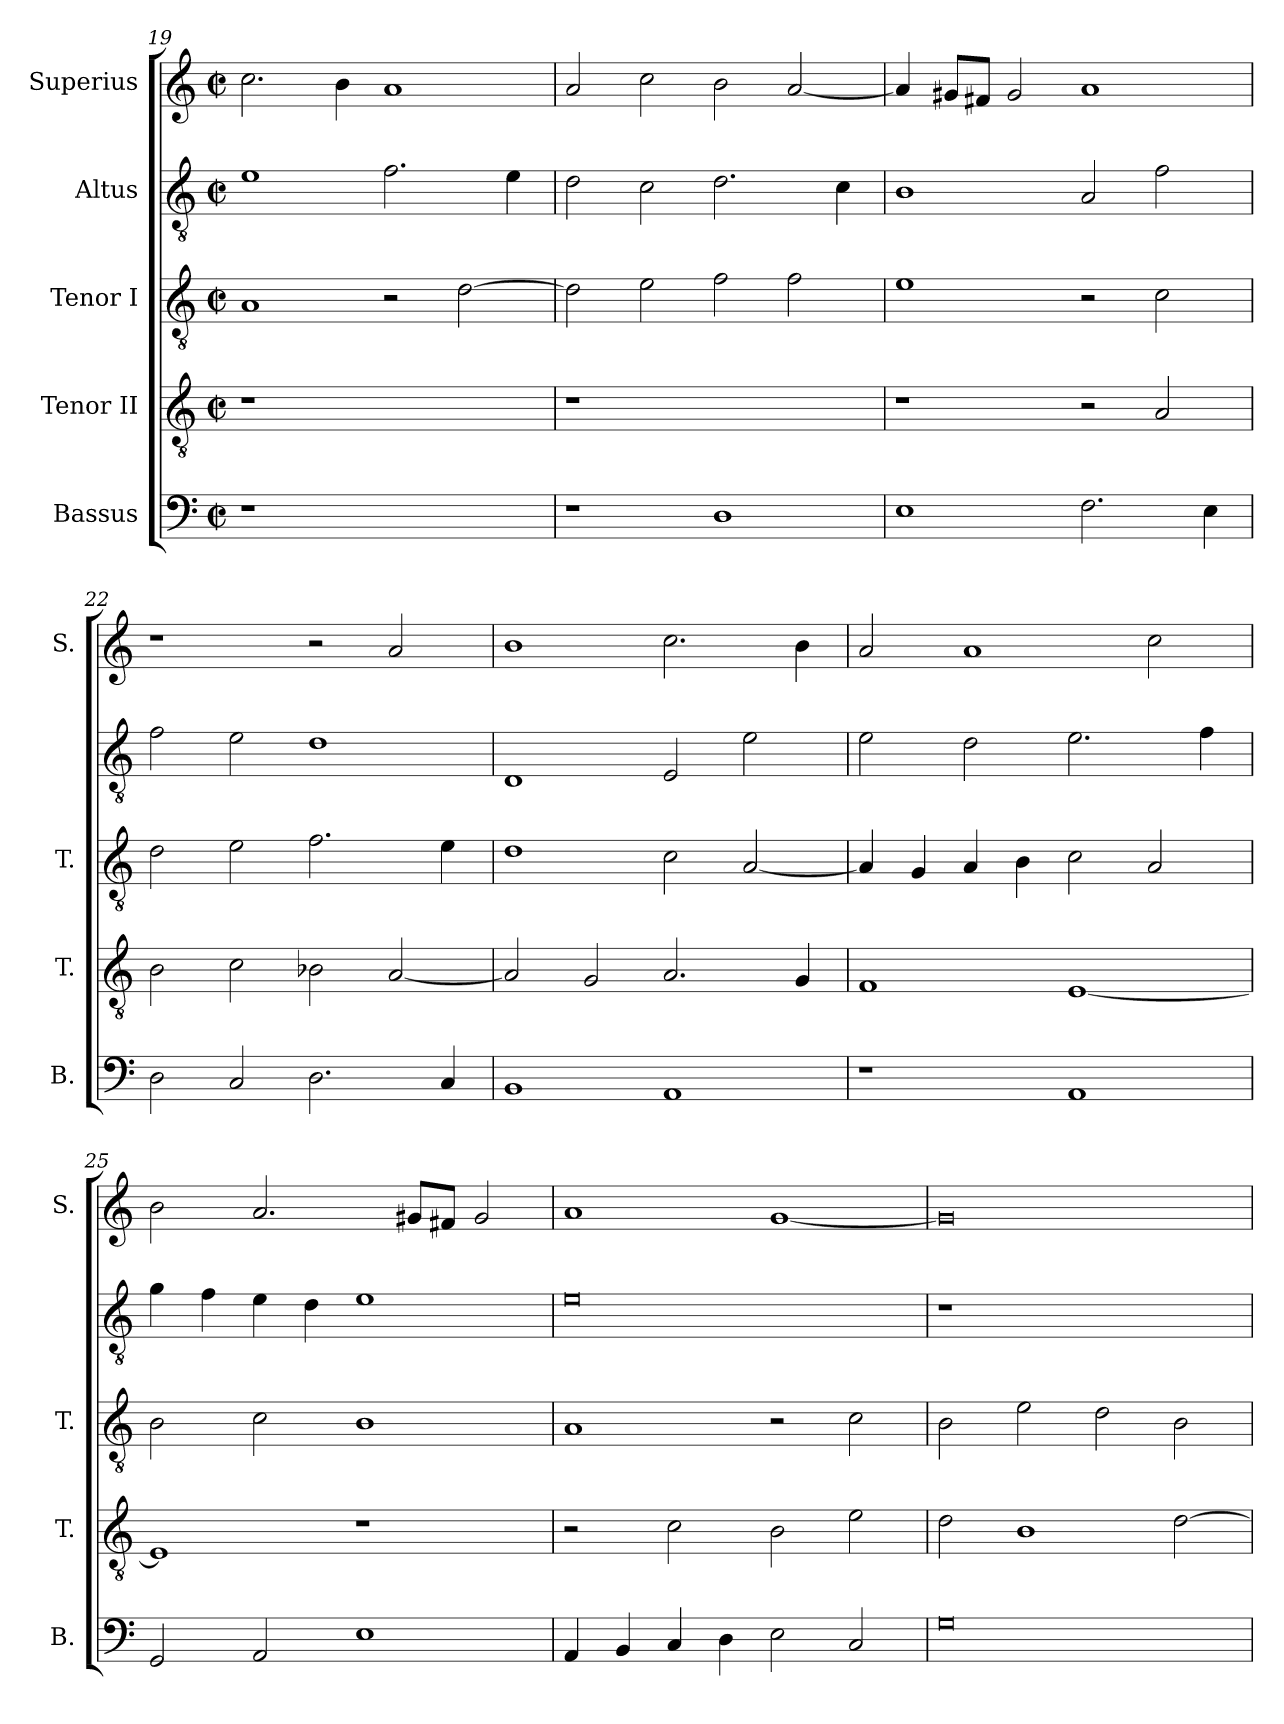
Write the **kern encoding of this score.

**kern	**kern	**kern	**kern	**kern
*part5	*part4	*part3	*part2	*part1
*staff5	*staff4	*staff3	*staff2	*staff1
*I"Bassus	*I"Tenor II	*I"Tenor I	*I"Altus	*I"Superius
*I'B.	*I'T.	*I'T.	*	*I'S.
*clefF4	*clefGv2	*clefGv2	*clefGv2	*clefG2
*	*ITrd7c12	*ITrd7c12	*ITrd7c12	*
*k[]	*k[]	*k[]	*k[]	*k[]
*C:	*C:	*C:	*C:	*C:
*M2/2	*M2/2	*M2/2	*M2/2	*M2/2
*met(c|)	*met(c|)	*met(c|)	*met(c|)	*met(c|)
=19	=19	=19	=19	=19
!LO:N:vis=1	!LO:N:vis=1	!	!	!
1r	1r	1AAi	1Ei	2.cci\
.	.	.	.	4bi\
1ryy	1ryy	2r	2.Fi\	1ai
.	.	[>2Di\	.	.
.	.	.	4Ei\	.
=20	=20	=20	=20	=20
!	!LO:N:vis=1	!	!	!
1r	1r	2Di\]	2Di\	2ai/
.	.	2Ei\	2Ci\	2cci\
1Di	1ryy	2Fi\	2.Di\	2bi\
.	.	2Fi\	.	[<2ai/
.	.	.	4Ci\	.
!!LO:PB:g=z
=21	=21	=21	=21	=21
1Ei	1r	1Ei	1BBi	4ai/]
.	.	.	.	8g#Xi/L
.	.	.	.	8f#Xi/J
.	.	.	.	2g#i/
2.Fi\	2r	2r	2AAi/	1ai
.	2AAi/	2Ci\	2Fi\	.
4Ei\	.	.	.	.
=22	=22	=22	=22	=22
2Di\	2BBi\	2Di\	2Fi\	1r
2Ci/	2Ci\	2Ei\	2Ei\	.
2.Di\	2BB-Xi\	2.Fi\	1Di	2r
.	[<2AAi/	.	.	2ai/
4Ci/	.	4Ei\	.	.
=23	=23	=23	=23	=23
1BBi	2AAi/]	1Di	1DDi	1bi
.	2GGi/	.	.	.
1AAi	2.AAi/	2Ci\	2EEi/	2.cci\
.	.	[<2AAi/	2Ei\	.
.	4GGi/	.	.	4bi\
=24	=24	=24	=24	=24
1r	1FFi	4AAi/]	2Ei\	2ai/
.	.	4GGi/	.	.
.	.	4AAi/	2Di\	1ai
.	.	4BBi\	.	.
1AAi	[<1EEi	2Ci\	2.Ei\	.
.	.	2AAi/	.	2cci\
.	.	.	4Fi\	.
!!LO:LB:g=z
=25	=25	=25	=25	=25
2GGi/	1EEi]	2BBi\	4Gi\	2bi\
.	.	.	4Fi\	.
2AAi/	.	2Ci\	4Ei\	2.ai/
.	.	.	4Di\	.
1Ei	1r	1BBi	1Ei	.
.	.	.	.	8g#Xi/L
.	.	.	.	8f#Xi/J
.	.	.	.	2g#i/
=26	=26	=26	=26	=26
4AAi/	2r	1AAi	0Ei	1ai
4BBi/	.	.	.	.
4Ci/	2Ci\	.	.	.
4Di\	.	.	.	.
2Ei\	2BBi\	2r	.	[<1gi
2Ci/	2Ei\	2Ci\	.	.
=27	=27	=27	=27	=27
!	!	!	!LO:N:vis=1	!
0Gi	2Di\	2BBi\	1r	0gi]
.	1BBi	2Ei\	.	.
.	.	2Di\	1ryy	.
.	[>2Di\	2BBi\	.	.
=	=	=	=	=
*-	*-	*-	*-	*-
